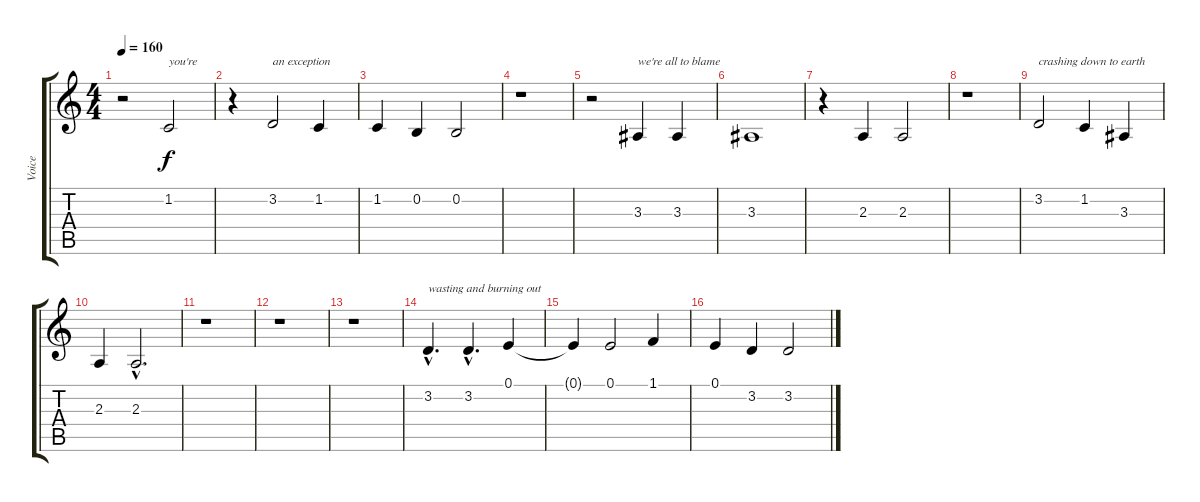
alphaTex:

\track ("Voice" "Voice") {instrument lead2sawtooth}
\staff {score tabs}
\tuning (E4 B3 G3 D3 A2 E2) {hide}
\ts (4 4)
\tempo 160
\clef g2
\ks c
r.2{dy f} 1.2.2{txt "you're"} |
r.4 3.2.2{txt "an exception"} 1.2.4 |
1.2.4 0.2.4 0.2.2 |
r.1 |
r.2 3.3.4{txt "we're all to blame"} 3.3.4 |
3.3.1 |
r.4 2.3.4 2.3.2 |
r.1 |
3.2.2{txt "crashing down to earth"} 1.2.4 3.3.4 |
2.3.4 2.3{hac}.2{d} |
r.1 |
r.1 |
r.1 |
3.2{hac}.4{d txt "wasting and burning out"} 3.2{hac}.4{d} 0.1.4 |
0.1{t}.4 0.1.2 1.1.4 |
0.1.4 3.2.4 3.2.2
